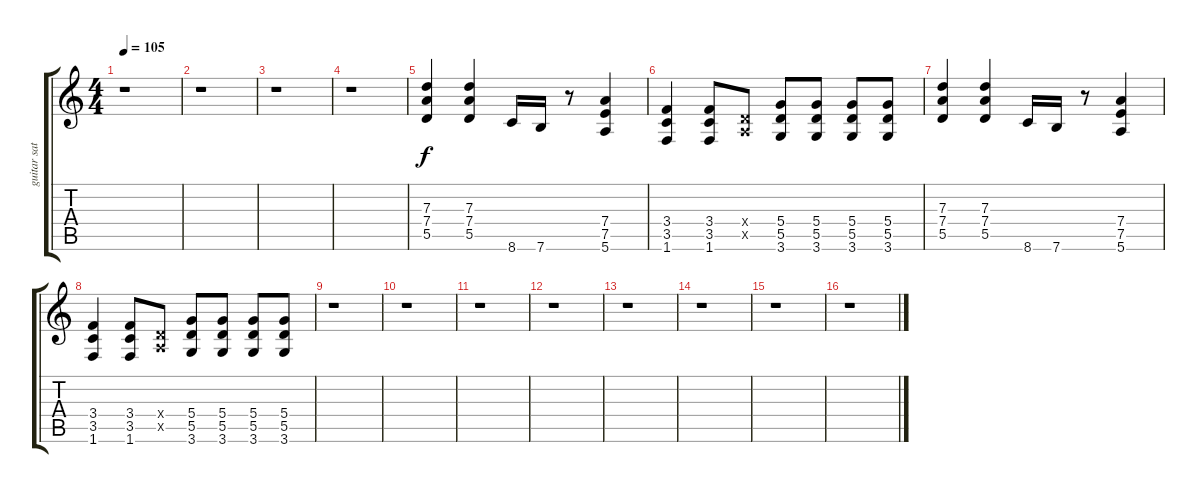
\track ("guitar sat 2" "guitar sat") {instrument distortionguitar}
\staff {score tabs}
\tuning (E4 B3 G3 D3 A2 E2) {hide}
\ts (4 4)
\tempo 105
\clef g2
\ks c
r.1{dy f instrument distortionguitar} |
r.1 |
r.1 |
r.1 |
(7.3 7.4 5.5).4 (7.3 7.4 5.5).4 8.6.16 7.6.16 r.8 (7.4 7.5 5.6).4 |
(3.4 3.5 1.6).4 (3.4 3.5 1.6).8 (0.4{x} 0.5{x}).8 (5.4 5.5 3.6).8 (5.4 5.5 3.6).8 (5.4 5.5 3.6).8 (5.4 5.5 3.6).8 |
(7.3 7.4 5.5).4 (7.3 7.4 5.5).4 8.6.16 7.6.16 r.8 (7.4 7.5 5.6).4 |
(3.4 3.5 1.6).4 (3.4 3.5 1.6).8 (0.4{x} 0.5{x}).8 (5.4 5.5 3.6).8 (5.4 5.5 3.6).8 (5.4 5.5 3.6).8 (5.4 5.5 3.6).8 |
r.1 |
r.1 |
r.1 |
r.1 |
r.1 |
r.1 |
r.1 |
r.1
